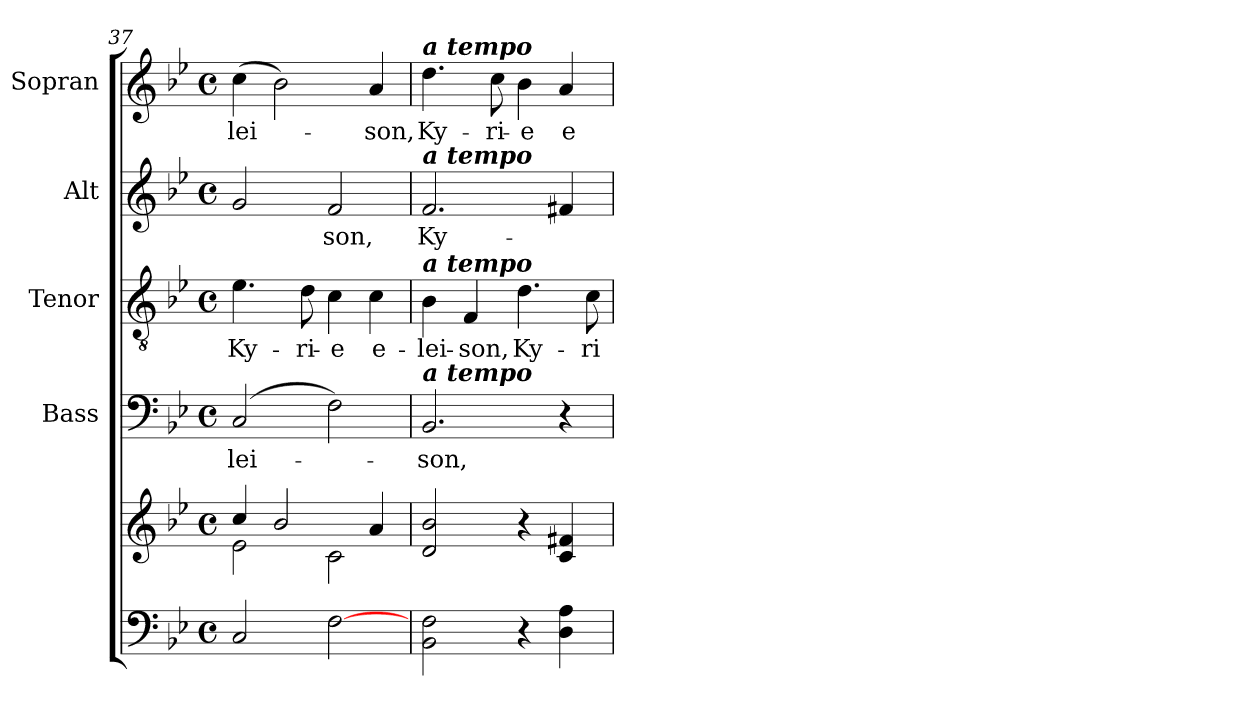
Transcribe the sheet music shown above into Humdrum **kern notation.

**kern	**kern	**kern	**text	**kern	**text	**kern	**text	**kern	**text
*part5	*part5	*part4	*part4	*part3	*part3	*part2	*part2	*part1	*part1
*staff6	*staff5	*staff4	*staff4	*staff3	*staff3	*staff2	*staff2	*staff1	*staff1
*	*	*I"Bass	*	*I"Tenor	*	*I"Alt	*	*I"Sopran	*
*	*	*I'B.	*	*I'T.	*	*I'A.	*	*I'S.	*
*clefF4	*clefG2	*clefF4	*	*clefGv2	*	*clefG2	*	*clefG2	*
*k[b-e-]	*k[b-e-]	*k[b-e-]	*	*k[b-e-]	*	*k[b-e-]	*	*k[b-e-]	*
*B-:	*B-:	*B-:	*	*B-:	*	*B-:	*	*B-:	*
*M4/4	*M4/4	*M4/4	*	*M4/4	*	*M4/4	*	*M4/4	*
*met(c)	*met(c)	*met(c)	*	*met(c)	*	*met(c)	*	*met(c)	*
=37	=37	=37	=37	=37	=37	=37	=37	=37	=37
*	*^	*	*	*	*	*	*	*	*
!	!	!	!	!LO:LY:b	!	!LO:LY:b	!	!	!	!LO:LY:b
2C/	4cc/	2e-\	(2C/	-lei-	4.e-\	Ky-	2g/	.	(>4cc\	-lei-
.	2b-/	.	.	.	.	.	.	.	2b-\)	.
!	!	!	!	!	!	!LO:LY:b	!	!	!	!
.	.	.	.	.	8d\	-ri-	.	.	.	.
!	!	!	!	!	!	!LO:LY:b	!	!LO:LY:b	!	!
[2F\	.	2c\	2F\)	.	4c\	-e	2f/	-son,	.	.
!	!	!	!	!	!	!LO:LY:b	!	!	!	!LO:LY:b
.	4a/	.	.	.	4c\	e-	.	.	4a/	-son,
*	*v	*v	*	*	*	*	*	*	*	*
=38	=38	=38	=38	=38	=38	=38	=38	=38	=38
!	!	!	!	!	!	!	!	!LO:TX:a:Bi:t=a tempo	!
!	!	!	!	!	!	!LO:TX:a:Bi:t=a tempo	!	!	!
!	!	!	!	!LO:TX:a:Bi:t=a tempo	!	!	!	!	!
!	!	!LO:TX:a:Bi:t=a tempo	!	!	!	!	!	!	!
!	!	!	!LO:LY:b	!	!LO:LY:b	!	!LO:LY:b	!	!LO:LY:b
2BB-\ 2F\	2d/ 2b-/	2.BB-/	-son,	4B-\	-lei-	2.f/	Ky-	4.dd\	Ky-
!	!	!	!	!	!LO:LY:b	!	!	!	!
.	.	.	.	4F/	-son,	.	.	.	.
!	!	!	!	!	!	!	!	!	!LO:LY:b
.	.	.	.	.	.	.	.	8cc\	-ri-
!	!	!	!	!	!LO:LY:b	!	!	!	!LO:LY:b
4r	4r	.	.	4.d\	Ky-	.	.	4b-\	-e
!	!	!	!	!	!	!	!	!	!LO:LY:b
4D\ 4A\	4c/ 4f#X/	4r	.	.	.	4f#X/	.	4a/	e-
!	!	!	!	!	!LO:LY:b	!	!	!	!
.	.	.	.	8c\	-ri-	.	.	.	.
=	=	=	=	=	=	=	=	=	=
*-	*-	*-	*-	*-	*-	*-	*-	*-	*-
